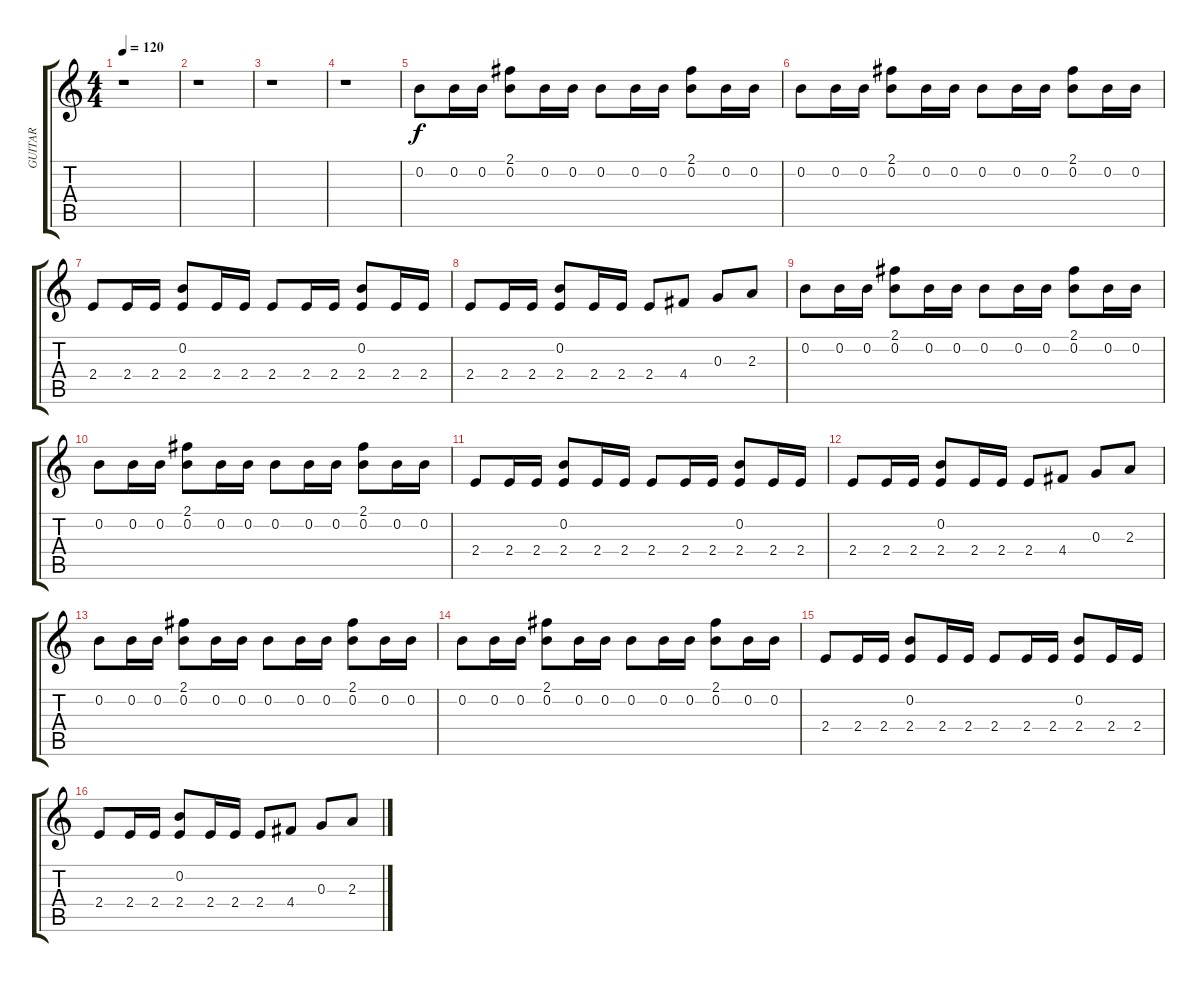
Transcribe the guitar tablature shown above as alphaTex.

\track (" GUITAR" " GUITAR") {instrument distortionguitar}
\staff {score tabs}
\tuning (E4 B3 G3 D3 A2 E2) {hide}
\ts (4 4)
\tempo 120
\clef g2
\ks c
r.1{dy f} |
r.1 |
r.1 |
r.1 |
0.2.8 0.2.16 0.2.16 (2.1 0.2).8 0.2.16 0.2.16 0.2.8 0.2.16 0.2.16 (2.1 0.2).8 0.2.16 0.2.16 |
0.2.8 0.2.16 0.2.16 (2.1 0.2).8 0.2.16 0.2.16 0.2.8 0.2.16 0.2.16 (2.1 0.2).8 0.2.16 0.2.16 |
2.4.8 2.4.16 2.4.16 (0.2 2.4).8 2.4.16 2.4.16 2.4.8 2.4.16 2.4.16 (0.2 2.4).8 2.4.16 2.4.16 |
2.4.8 2.4.16 2.4.16 (0.2 2.4).8 2.4.16 2.4.16 2.4.8 4.4.8 0.3.8 2.3.8 |
0.2.8 0.2.16 0.2.16 (2.1 0.2).8 0.2.16 0.2.16 0.2.8 0.2.16 0.2.16 (2.1 0.2).8 0.2.16 0.2.16 |
0.2.8 0.2.16 0.2.16 (2.1 0.2).8 0.2.16 0.2.16 0.2.8 0.2.16 0.2.16 (2.1 0.2).8 0.2.16 0.2.16 |
2.4.8 2.4.16 2.4.16 (0.2 2.4).8 2.4.16 2.4.16 2.4.8 2.4.16 2.4.16 (0.2 2.4).8 2.4.16 2.4.16 |
2.4.8 2.4.16 2.4.16 (0.2 2.4).8 2.4.16 2.4.16 2.4.8 4.4.8 0.3.8 2.3.8 |
0.2.8 0.2.16 0.2.16 (2.1 0.2).8 0.2.16 0.2.16 0.2.8 0.2.16 0.2.16 (2.1 0.2).8 0.2.16 0.2.16 |
0.2.8 0.2.16 0.2.16 (2.1 0.2).8 0.2.16 0.2.16 0.2.8 0.2.16 0.2.16 (2.1 0.2).8 0.2.16 0.2.16 |
2.4.8 2.4.16 2.4.16 (0.2 2.4).8 2.4.16 2.4.16 2.4.8 2.4.16 2.4.16 (0.2 2.4).8 2.4.16 2.4.16 |
2.4.8 2.4.16 2.4.16 (0.2 2.4).8 2.4.16 2.4.16 2.4.8 4.4.8 0.3.8 2.3.8
